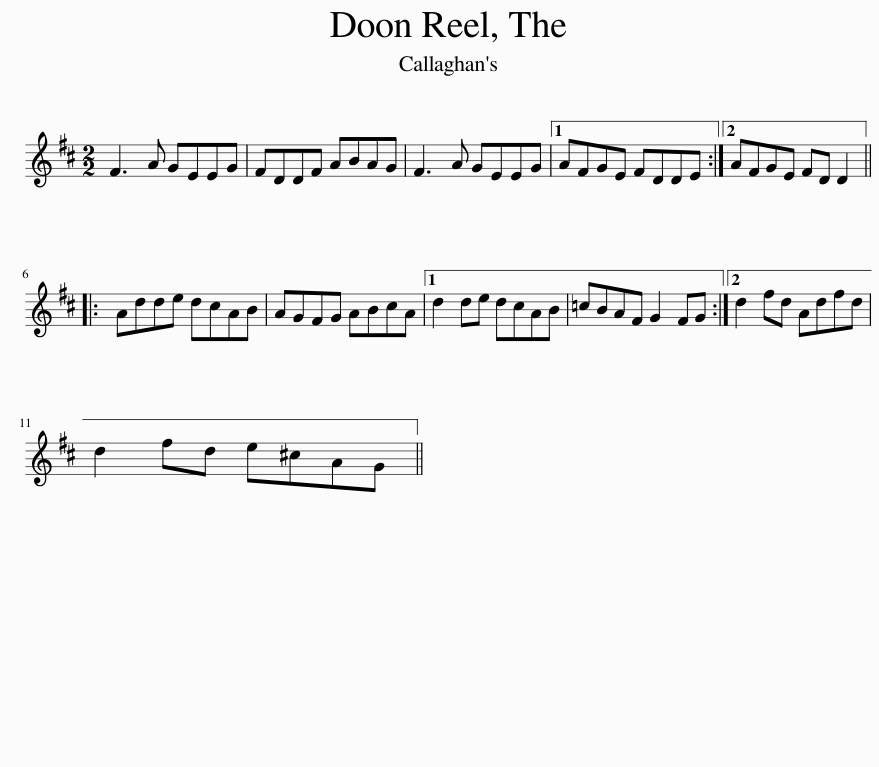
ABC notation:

X:1
L:1/8
M:2/2
I:linebreak $
K:D
V:1 treble
V:1
 F3 A GEEG | FDDF ABAG | F3 A GEEG |1 AFGE FDDE :|2 AFGE FD D2 |:$ %5
 Adde dcAB | AGFG ABcA |1 d2 de dcAB | =cBAF G2 FG :|2 d2 fd Adfd |$ %10
 d2 fd e^cAG || %11
